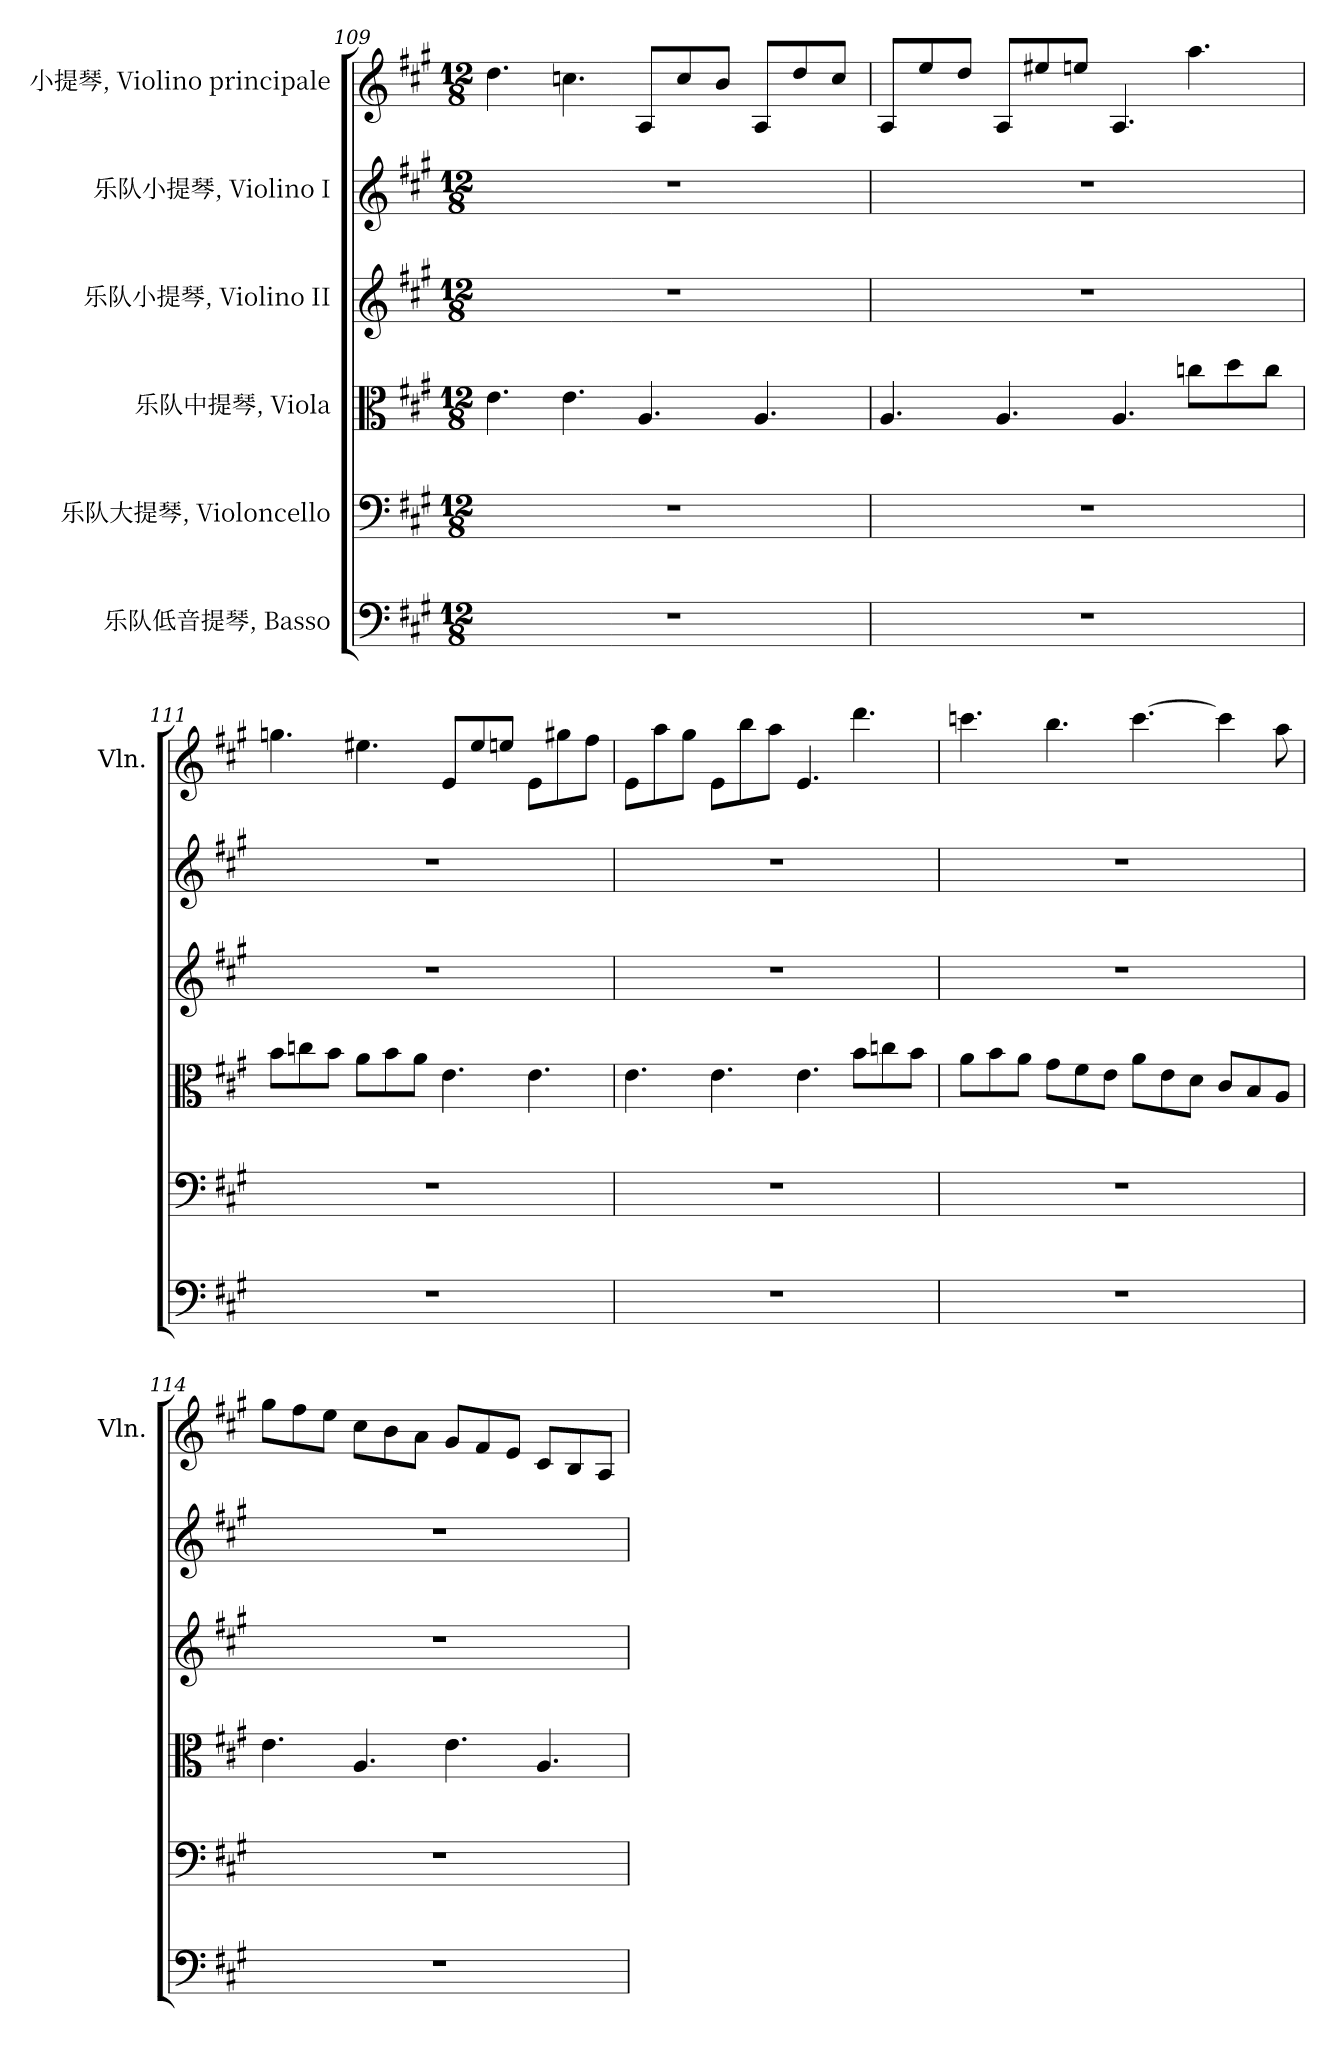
**kern	**kern	**kern	**kern	**kern	**kern
*part6	*part5	*part4	*part3	*part2	*part1
*staff6	*staff5	*staff4	*staff3	*staff2	*staff1
*I"乐队低音提琴, Basso	*I"乐队大提琴, Violoncello	*I"乐队中提琴, Viola	*I"乐队小提琴, Violino II	*I"乐队小提琴, Violino I	*I"小提琴, Violino principale
*	*	*	*	*	*I'Vln.
!!LO:PB:g=z
*clefF4	*clefF4	*clefC3	*clefG2	*clefG2	*clefG2
*ITrd7c12	*	*	*	*	*
*k[f#c#g#]	*k[f#c#g#]	*k[f#c#g#]	*k[f#c#g#]	*k[f#c#g#]	*k[f#c#g#]
*M12/8	*M12/8	*M12/8	*M12/8	*M12/8	*M12/8
=109	=109	=109	=109	=109	=109
1.r	1.r	4.e\	1.r	1.r	4.dd\
.	.	4.e\	.	.	4.ccn\
.	.	4.A/	.	.	8A/L
.	.	.	.	.	8cc/
.	.	.	.	.	8b/J
.	.	4.A/	.	.	8A/L
.	.	.	.	.	8dd/
.	.	.	.	.	8cc/J
=110	=110	=110	=110	=110	=110
1.r	1.r	4.A/	1.r	1.r	8A/L
.	.	.	.	.	8ee/
.	.	.	.	.	8dd/J
.	.	4.A/	.	.	8A/L
.	.	.	.	.	8ee#X/
.	.	.	.	.	8een/J
.	.	4.A/	.	.	4.A/
.	.	8ccn\L	.	.	4.aa\
.	.	8dd\	.	.	.
.	.	8cc\J	.	.	.
=111	=111	=111	=111	=111	=111
1.r	1.r	8b\L	1.r	1.r	4.ggn\
.	.	8ccn\	.	.	.
.	.	8b\J	.	.	.
.	.	8a\L	.	.	4.ee#X\
.	.	8b\	.	.	.
.	.	8a\J	.	.	.
.	.	4.e\	.	.	8e/L
.	.	.	.	.	8ee#/
.	.	.	.	.	8een/J
.	.	4.e\	.	.	8e\L
.	.	.	.	.	8gg#X\
.	.	.	.	.	8ff#\J
!!LO:LB:g=z
=112	=112	=112	=112	=112	=112
1.r	1.r	4.e\	1.r	1.r	8e\L
.	.	.	.	.	8aa\
.	.	.	.	.	8gg#\J
.	.	4.e\	.	.	8e\L
.	.	.	.	.	8bb\
.	.	.	.	.	8aa\J
.	.	4.e\	.	.	4.e/
.	.	8b\L	.	.	4.ddd\
.	.	8ccn\	.	.	.
.	.	8b\J	.	.	.
=113	=113	=113	=113	=113	=113
1.r	1.r	8a\L	1.r	1.r	4.cccn\
.	.	8b\	.	.	.
.	.	8a\J	.	.	.
.	.	8g#\L	.	.	4.bb\
.	.	8f#\	.	.	.
.	.	8e\J	.	.	.
.	.	8a\L	.	.	[4.ccc\
.	.	8e\	.	.	.
.	.	8d\J	.	.	.
.	.	8c#/L	.	.	4ccc\]
.	.	8B/	.	.	.
.	.	8A/J	.	.	8aa\
=114	=114	=114	=114	=114	=114
1.r	1.r	4.e\	1.r	1.r	8gg#\L
.	.	.	.	.	8ff#\
.	.	.	.	.	8ee\J
.	.	4.A/	.	.	8cc#\L
.	.	.	.	.	8b\
.	.	.	.	.	8a\J
.	.	4.e\	.	.	8g#/L
.	.	.	.	.	8f#/
.	.	.	.	.	8e/J
.	.	4.A/	.	.	8c#/L
.	.	.	.	.	8B/
.	.	.	.	.	8A/J
=	=	=	=	=	=
*-	*-	*-	*-	*-	*-
